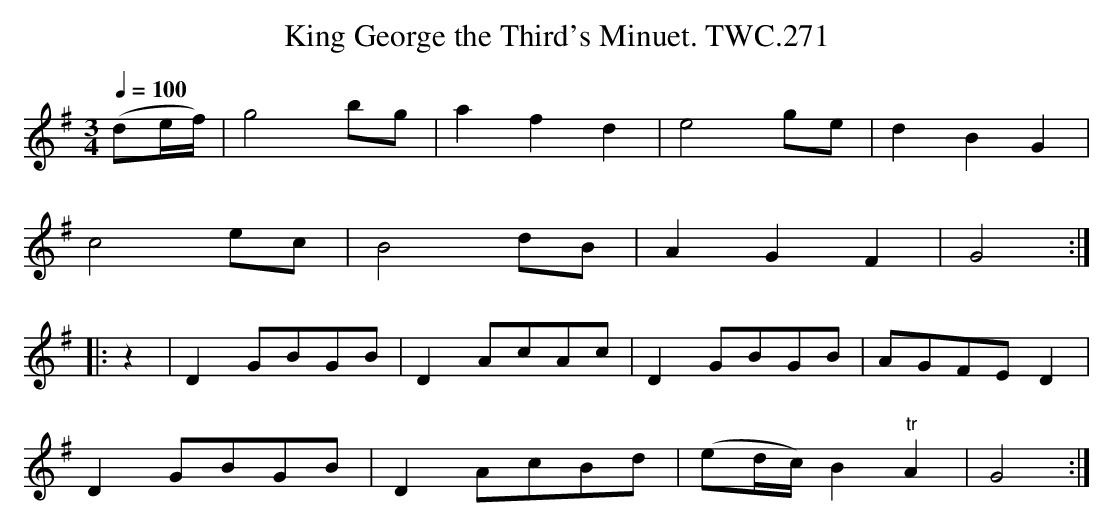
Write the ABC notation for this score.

X:1
T:King George the Third's Minuet. TWC.271
M:3/4
L:1/8
Q:1/4=100
K:G
(de/f/)|g4bg|a2f2d2|e4ge|d2B2G2|
c4ec|B4dB|A2G2F2|G4:|
|:z2|D2GBGB|D2AcAc|D2GBGB|AGFED2|
D2GBGB|D2AcBd|(ed/c/)B2"tr"A2|G4:|
